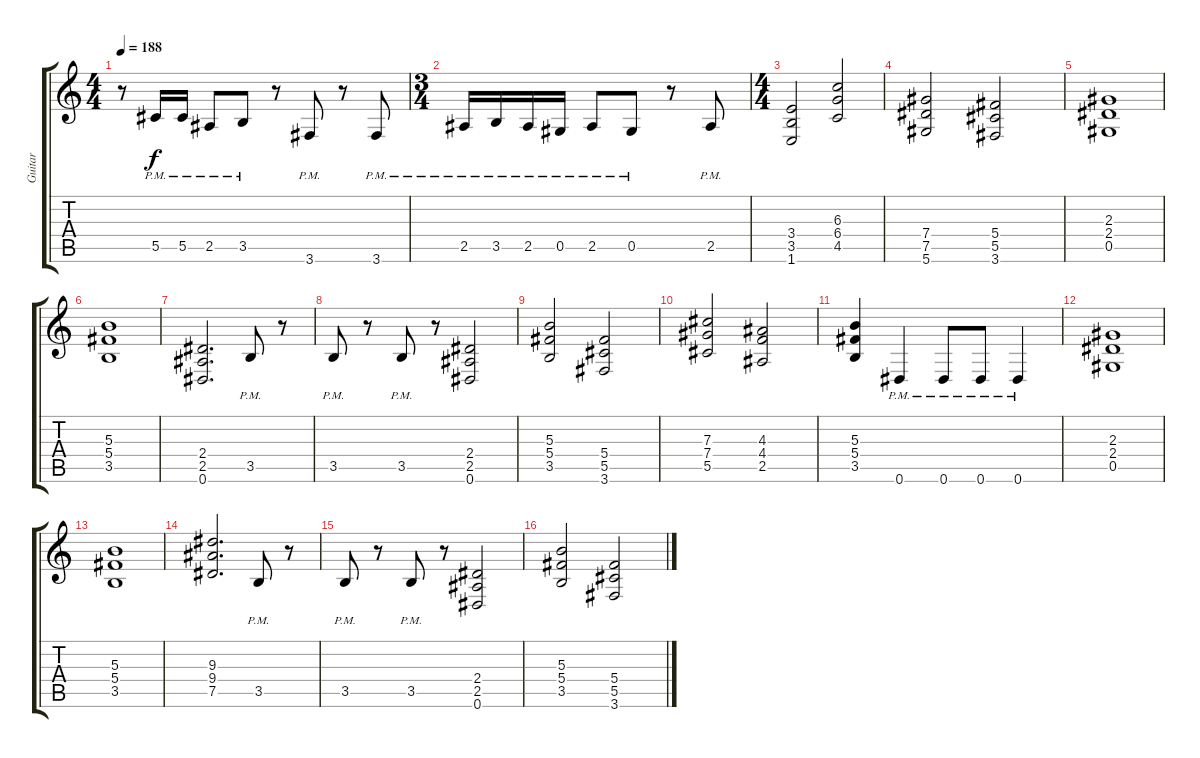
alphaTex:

\track ("Guitar" "Guitar") {instrument overdrivenguitar}
\staff {score tabs}
\tuning (Eb4 Bb3 Gb3 Db3 Ab2 Eb2) {hide}
\ts (4 4)
\tempo 188
\clef g2
\ks c
r.8{dy f} 5.5{pm}.16 5.5{pm}.16 2.5{pm}.8 3.5{pm}.8 r.8 3.6{pm}.8 r.8 3.6{pm}.8 |
\ts (3 4)
2.5{pm}.16 3.5{pm}.16 2.5{pm}.16 0.5{pm}.16 2.5{pm}.8 0.5{pm}.8 r.8 2.5{pm}.8 |
\ts (4 4)
(3.4 3.5 1.6).2 (6.3 6.4 4.5).2 |
(7.4 7.5 5.6).2 (5.4 5.5 3.6).2 |
(2.3 2.4 0.5).1 |
(5.3 5.4 3.5).1 |
(2.4 2.5 0.6).2{d} 3.5{pm}.8 r.8 |
3.5{pm}.8 r.8 3.5{pm}.8 r.8 (2.4 2.5 0.6).2 |
(5.3 5.4 3.5).2 (5.4 5.5 3.6).2 |
(7.3 7.4 5.5).2 (4.3 4.4 2.5).2 |
(5.3 5.4 3.5).4 0.6{pm}.4 0.6{pm}.8 0.6{pm}.8 0.6{pm}.4 |
(2.3 2.4 0.5).1 |
(5.3 5.4 3.5).1 |
(9.3 9.4 7.5).2{d} 3.5{pm}.8 r.8 |
3.5{pm}.8 r.8 3.5{pm}.8 r.8 (2.4 2.5 0.6).2 |
(5.3 5.4 3.5).2 (5.4 5.5 3.6).2
